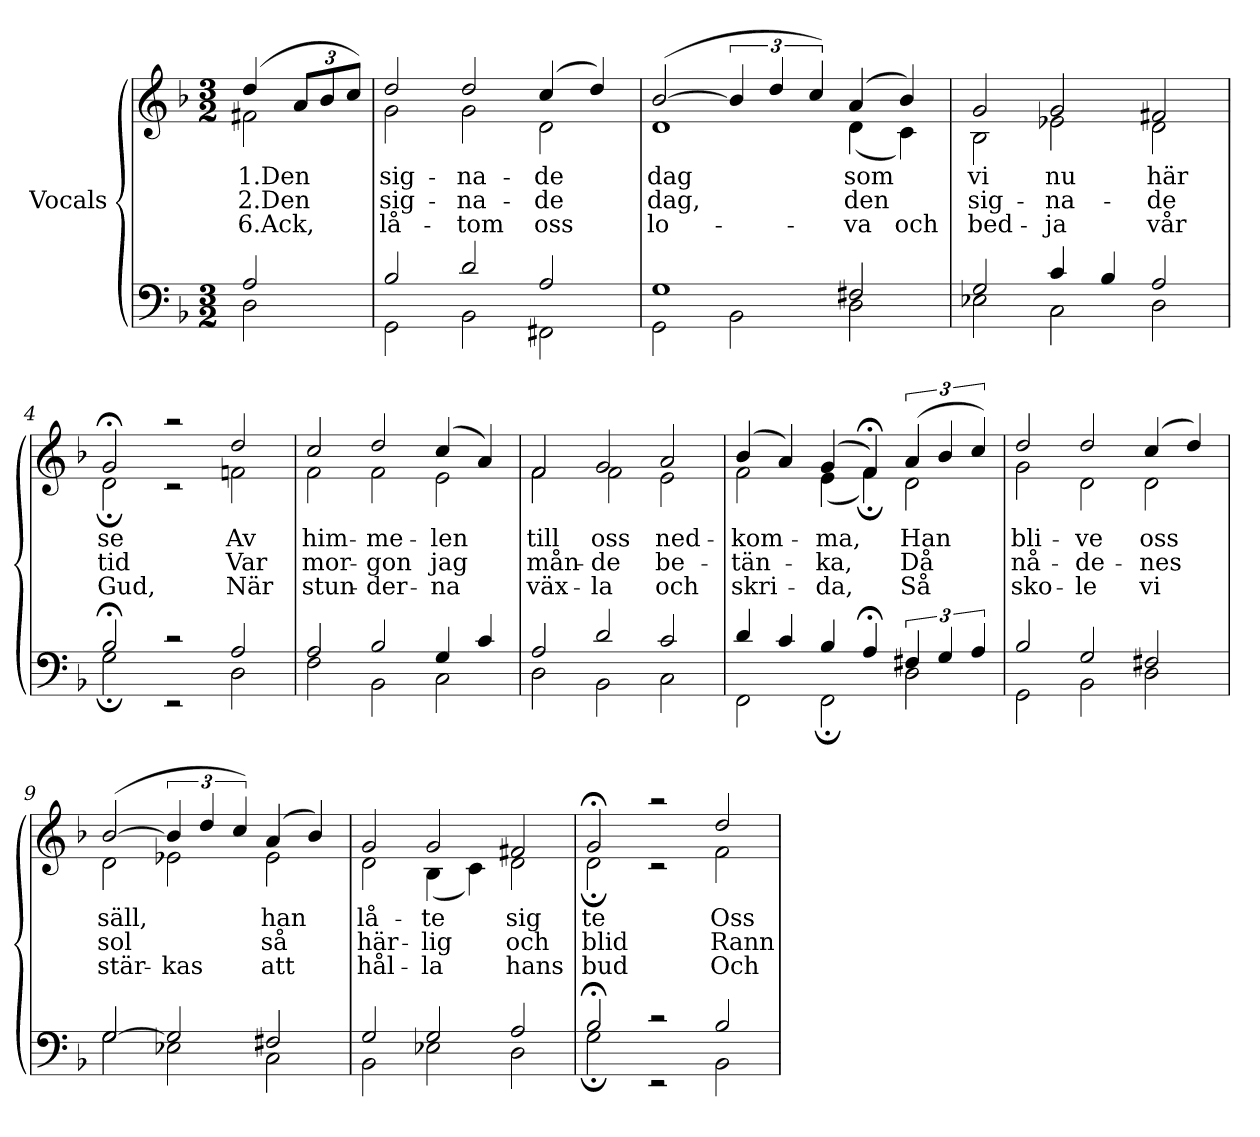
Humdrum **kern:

**kern	**kern	**text	**text	**text
*part1	*part1	*part1	*part1	*part1
*staff2	*staff1	*staff1	*staff1	*staff1
*I"Vocals	*	*	*	*
*clefF4	*clefG2	*	*	*
*k[b-]	*k[b-]	*	*	*
*d:	*d:	*	*	*
*M3/2	*M3/2	*	*	*
=	=	=	=	=
*^	*^	*	*	*
!	!	!	!	!LO:LY:b	!LO:LY:b	!LO:LY:b
2A/	2D\	(>4dd/	2f#X\	1.Den	2.Den	6.Ack,
.	.	12a/L	.	.	.	.
.	.	12b-/	.	.	.	.
.	.	12cc/J)	.	.	.	.
=1	=1	=1	=1	=1	=1	=1
!	!	!	!	!LO:LY:b	!LO:LY:b	!LO:LY:b
2B-/	2GG\	2dd/	2g\	sig-	sig-	lå-
!	!	!	!	!LO:LY:b	!LO:LY:b	!LO:LY:b
2d/	2BB-\	2dd/	2g\	-na-	-na-	-tom
!	!	!	!	!LO:LY:b	!LO:LY:b	!LO:LY:b
2A/	2FF#X\	(>4cc/	2d\	-de	-de	oss
.	.	4dd/)	.	.	.	.
=2	=2	=2	=2	=2	=2	=2
!	!	!	!	!LO:LY:b	!LO:LY:b	!LO:LY:b
1G	2GG\	(>[>2b-/	1d	dag	dag,	lo-
.	2BB-\	6b-/]	.	.	.	.
.	.	6dd/	.	.	.	.
.	.	6cc/)	.	.	.	.
!	!	!	!	!LO:LY:b	!LO:LY:b	!LO:LY:b
2F#X/	2D\	(>4a/	(<4d\	som	den	-va
!	!	!	!	!	!	!LO:LY:b
.	.	4b-/)	4c\)	.	.	och
=3	=3	=3	=3	=3	=3	=3
!	!	!	!	!LO:LY:b	!LO:LY:b	!LO:LY:b
2G/	2E-X\	2g/	2B-\	vi	sig-	bed-
!	!	!	!	!LO:LY:b	!LO:LY:b	!LO:LY:b
4c/	2C\	2g/	2e-X\	nu	-na-	-ja
4B-/	.	.	.	.	.	.
!	!	!	!	!LO:LY:b	!LO:LY:b	!LO:LY:b
2A/	2D\	2f#X/	2d\	här	-de	vår
=4	=4	=4	=4	=4	=4	=4
!	!	!	!	!LO:LY:b	!LO:LY:b	!LO:LY:b
2B-;</	2G;\	2g;</	2d;\	se	tid	Gud,
2rc	2rEE	2raa	2rc	.	.	.
!	!	!	!	!LO:LY:b	!LO:LY:b	!LO:LY:b
2A/	2D\	2dd/	2fni\	Av	Var	När
!!LO:LB:g=z	!!
=5	=5	=5	=5	=5	=5	=5
!	!	!	!	!LO:LY:b	!LO:LY:b	!LO:LY:b
2A/	2F\	2cc/	2f\	him-	mor-	stun-
!	!	!	!	!LO:LY:b	!LO:LY:b	!LO:LY:b
2B-/	2BB-\	2dd/	2f\	-me-	-gon	-der-
!	!	!	!	!LO:LY:b	!LO:LY:b	!LO:LY:b
4G/	2C\	(>4cc/	2e\	-len	jag	-na
4c/	.	4a/)	.	.	.	.
=6	=6	=6	=6	=6	=6	=6
!	!	!	!	!LO:LY:b	!LO:LY:b	!LO:LY:b
2A/	2D\	2f/	2f\	till	mån-	väx-
!	!	!	!	!LO:LY:b	!LO:LY:b	!LO:LY:b
2d/	2BB-\	2g/	2f\	oss	-de	-la
!	!	!	!	!LO:LY:b	!LO:LY:b	!LO:LY:b
2c/	2C\	2a/	2e\	ned-	be-	och
=7	=7	=7	=7	=7	=7	=7
!	!	!	!	!LO:LY:b	!LO:LY:b	!LO:LY:b
4d/	2FF\	(>4b-/	2f\	-kom-	-tän-	skri-
4c/	.	4a/)	.	.	.	.
!	!	!	!	!LO:LY:b	!LO:LY:b	!LO:LY:b
4B-/	2FF;\	(>4g/	(<4e\	-ma,	-ka,	-da,
4A;</	.	4f;</)	4f;\)	.	.	.
!	!	!	!	!LO:LY:b	!LO:LY:b	!LO:LY:b
6F#X/	2D\	(>6a/	2d\	Han	Då	Så
6G/	.	6b-/	.	.	.	.
6A/	.	6cc/)	.	.	.	.
=8	=8	=8	=8	=8	=8	=8
!	!	!	!	!LO:LY:b	!LO:LY:b	!LO:LY:b
2B-/	2GG\	2dd/	2g\	bli-	nå-	sko-
!	!	!	!	!LO:LY:b	!LO:LY:b	!LO:LY:b
2G/	2BB-\	2dd/	2d\	-ve	-de-	-le
!	!	!	!	!LO:LY:b	!LO:LY:b	!LO:LY:b
2F#X/	2D\	(>4cc/	2d\	oss	-nes	vi
.	.	4dd/)	.	.	.	.
!!LO:LB:g=z	!!
=9	=9	=9	=9	=9	=9	=9
!	!	!	!	!LO:LY:b	!LO:LY:b	!LO:LY:b
[>2G/	2G\	(>[>2b-/	2d\	säll,	sol	stär-
!	!	!	!	!	!	!LO:LY:b
2G/]	2E-X\	6b-/]	2e-X\	.	.	-kas
.	.	6dd/	.	.	.	.
.	.	6cc/)	.	.	.	.
!	!	!	!	!LO:LY:b	!LO:LY:b	!LO:LY:b
2F#X/	2C\	(>4a/	2e-\	han	så	att
.	.	4b-/)	.	.	.	.
=10	=10	=10	=10	=10	=10	=10
!	!	!	!	!LO:LY:b	!LO:LY:b	!LO:LY:b
2G/	2BB-\	2g/	2d\	lå-	här-	hål-
!	!	!	!	!LO:LY:b	!LO:LY:b	!LO:LY:b
2G/	2E-X\	2g/	(<4B-\	-te	-lig	-la
.	.	.	4c\)	.	.	.
!	!	!	!	!LO:LY:b	!LO:LY:b	!LO:LY:b
2A/	2D\	2f#X/	2d\	sig	och	hans
=11	=11	=11	=11	=11	=11	=11
!	!	!	!	!LO:LY:b	!LO:LY:b	!LO:LY:b
2B-;</	2G;\	2g;</	2d;\	te	blid	bud
2rc	2rEE	2raa	2rc	.	.	.
!	!	!	!	!LO:LY:b	!LO:LY:b	!LO:LY:b
2B-/	2BB-\	2dd/	2f\	Oss	Rann	Och
*v	*v	*	*	*	*	*
*	*v	*v	*	*	*
=	=	=	=	=
*-	*-	*-	*-	*-
